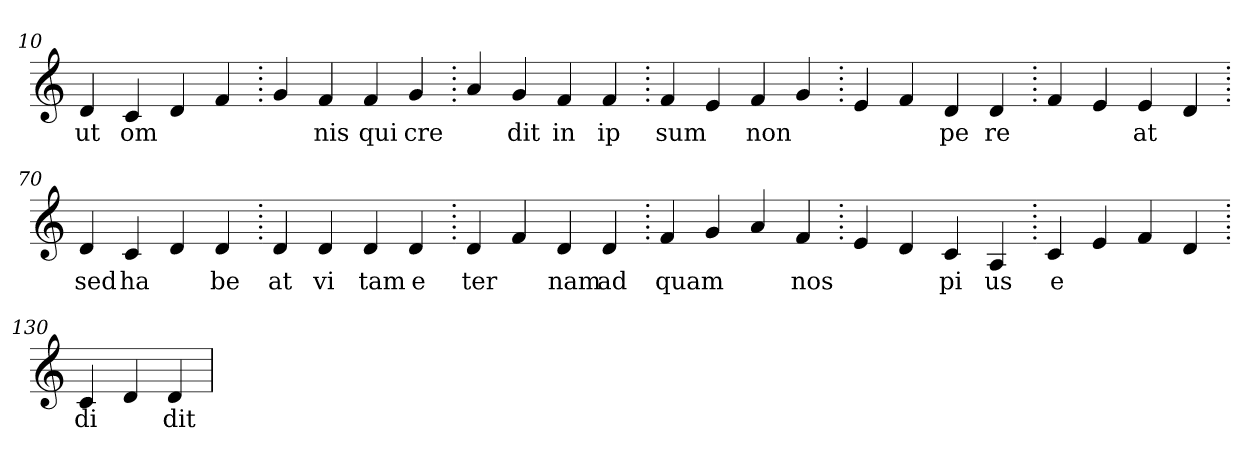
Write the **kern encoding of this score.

**kern	**text
*part1	*part1
*staff1	*staff1
*clefG2	*
=10.	=10.
4d	ut
4c	om
4d	.
4f	.
=20.	=20.
4g	.
4f	nis
4f	qui
4g	cre
=30.	=30.
4a	.
4g	dit
4f	in
4f	ip
=40.	=40.
4f	sum
4e	.
4f	non
4g	.
=50.	=50.
4e	.
4f	.
4d	pe
4d	re
=60.	=60.
4f	.
4e	.
4e	at
4d	.
=70.	=70.
4d	sed
4c	ha
4d	.
4d	be
=80.	=80.
4d	at
4d	vi
4d	tam
4d	e
=90.	=90.
4d	ter
4f	.
4d	nam
4d	ad
=100.	=100.
4f	quam
4g	.
4a	.
4f	nos
=110.	=110.
4e	.
4d	.
4c	pi
4A	us
=120.	=120.
4c	e
4e	.
4f	.
4d	.
=130.	=130.
4c	di
4d	.
4d	dit
=	=
*-	*-
